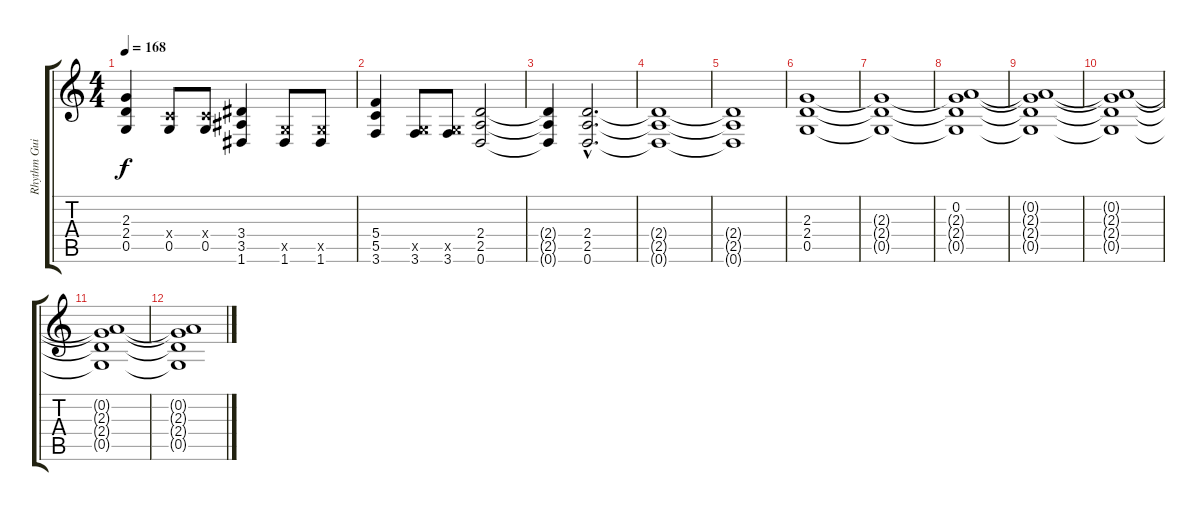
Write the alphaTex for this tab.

\track ("Rhythm Guitar" "Rhythm Gui") {instrument distortionguitar}
\staff {score tabs}
\tuning (D4 A3 F3 C3 G2 D2) {hide}
\ts (4 4)
\tempo 168
\clef g2
\ks c
(2.3 2.4 0.5).4{dy f} (0.4{x} 0.5).8 (0.4{x} 0.5).8 (3.4 3.5 1.6).4 (0.5{x} 1.6).8 (0.5{x} 1.6).8 |
(5.4 5.5 3.6).4 (0.5{x} 3.6).8 (0.5{x} 3.6).8 (2.4 2.5 0.6).2 |
(2.4{t} 2.5{t} 0.6{t}).4 (2.4{hac} 2.5{hac} 0.6{hac}).2{d} |
(2.4{t} 2.5{t} 0.6{t}).1 |
(2.4{t} 2.5{t} 0.6{t}).1 |
(2.3 2.4 0.5).1 |
(2.3{t} 2.4{t} 0.5{t}).1 |
(0.2 2.3{t} 2.4{t} 0.5{t}).1{volume 8} |
(0.2{t} 2.3{t} 2.4{t} 0.5{t}).1 |
(0.2{t} 2.3{t} 2.4{t} 0.5{t}).1{volume 2} |
(0.2{t} 2.3{t} 2.4{t} 0.5{t}).1 |
(0.2{t} 2.3{t} 2.4{t} 0.5{t}).1{volume 0}
